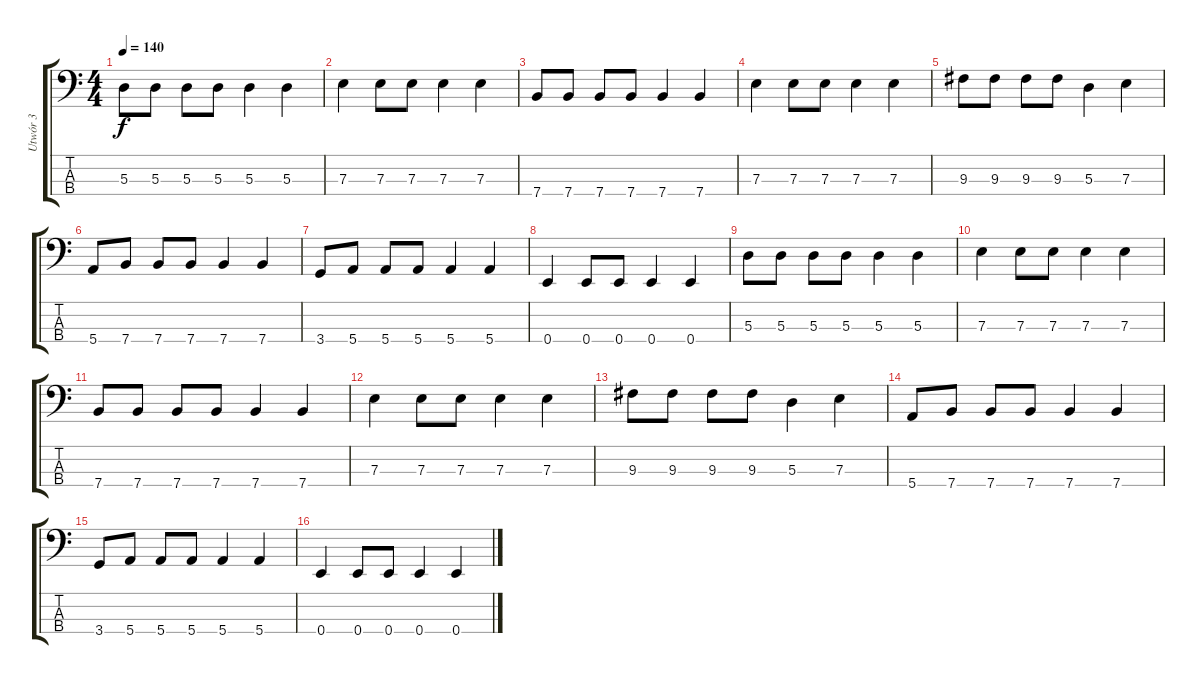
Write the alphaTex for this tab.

\track ("Utwór 3" "Utwór 3") {instrument electricbassfinger}
\staff {score tabs}
\tuning (G2 D2 A1 E1) {hide}
\ts (4 4)
\tempo 140
\clef f4
\ks c
5.3.8{dy f} 5.3.8 5.3.8 5.3.8 5.3.4 5.3.4 |
7.3.4 7.3.8 7.3.8 7.3.4 7.3.4 |
7.4.8 7.4.8 7.4.8 7.4.8 7.4.4 7.4.4 |
7.3.4 7.3.8 7.3.8 7.3.4 7.3.4 |
9.3.8 9.3.8 9.3.8 9.3.8 5.3.4 7.3.4 |
5.4.8 7.4.8 7.4.8 7.4.8 7.4.4 7.4.4 |
3.4.8 5.4.8 5.4.8 5.4.8 5.4.4 5.4.4 |
0.4.4 0.4.8 0.4.8 0.4.4 0.4.4 |
5.3.8 5.3.8 5.3.8 5.3.8 5.3.4 5.3.4 |
7.3.4 7.3.8 7.3.8 7.3.4 7.3.4 |
7.4.8 7.4.8 7.4.8 7.4.8 7.4.4 7.4.4 |
7.3.4 7.3.8 7.3.8 7.3.4 7.3.4 |
9.3.8 9.3.8 9.3.8 9.3.8 5.3.4 7.3.4 |
5.4.8 7.4.8 7.4.8 7.4.8 7.4.4 7.4.4 |
3.4.8 5.4.8 5.4.8 5.4.8 5.4.4 5.4.4 |
0.4.4 0.4.8 0.4.8 0.4.4 0.4.4
